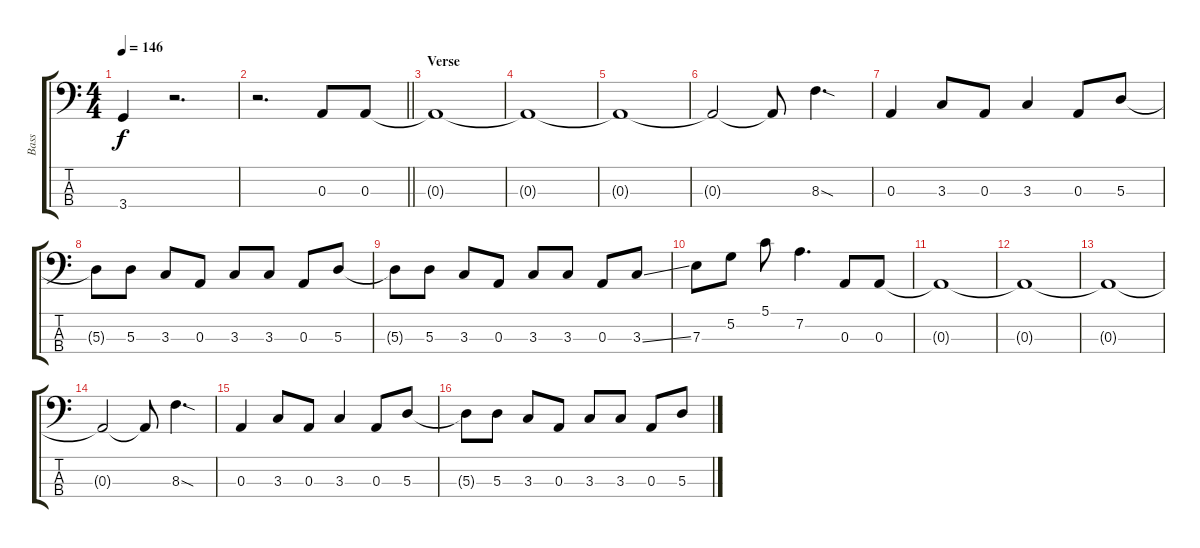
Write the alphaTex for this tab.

\track ("Bass" "Bass") {instrument electricbassfinger}
\staff {score tabs}
\tuning (G2 D2 A1 E1) {hide}
\ts (4 4)
\section ("" "")
\tempo 146
\clef f4
\ks c
3.4.4{dy f} r.2{d} |
\barLineRight lightlight
r.2{d} 0.3.8 0.3.8 |
\section ("" "Verse")
0.3{t}.1 |
0.3{t}.1 |
0.3{t}.1 |
0.3{t}.2 0.3{t}.8 8.3{sod}.4{d} |
0.3.4 3.3.8 0.3.8 3.3.4 0.3.8 5.3.8 |
5.3{t}.8 5.3.8 3.3.8 0.3.8 3.3.8 3.3.8 0.3.8 5.3.8 |
5.3{t}.8 5.3.8 3.3.8 0.3.8 3.3.8 3.3.8 0.3.8 3.3{ss}.8 |
7.3.8 5.2.8 5.1.8 7.2.4{d} 0.3.8 0.3.8 |
0.3{t}.1 |
0.3{t}.1 |
0.3{t}.1 |
0.3{t}.2 0.3{t}.8 8.3{sod}.4{d} |
0.3.4 3.3.8 0.3.8 3.3.4 0.3.8 5.3.8 |
5.3{t}.8 5.3.8 3.3.8 0.3.8 3.3.8 3.3.8 0.3.8 5.3.8
